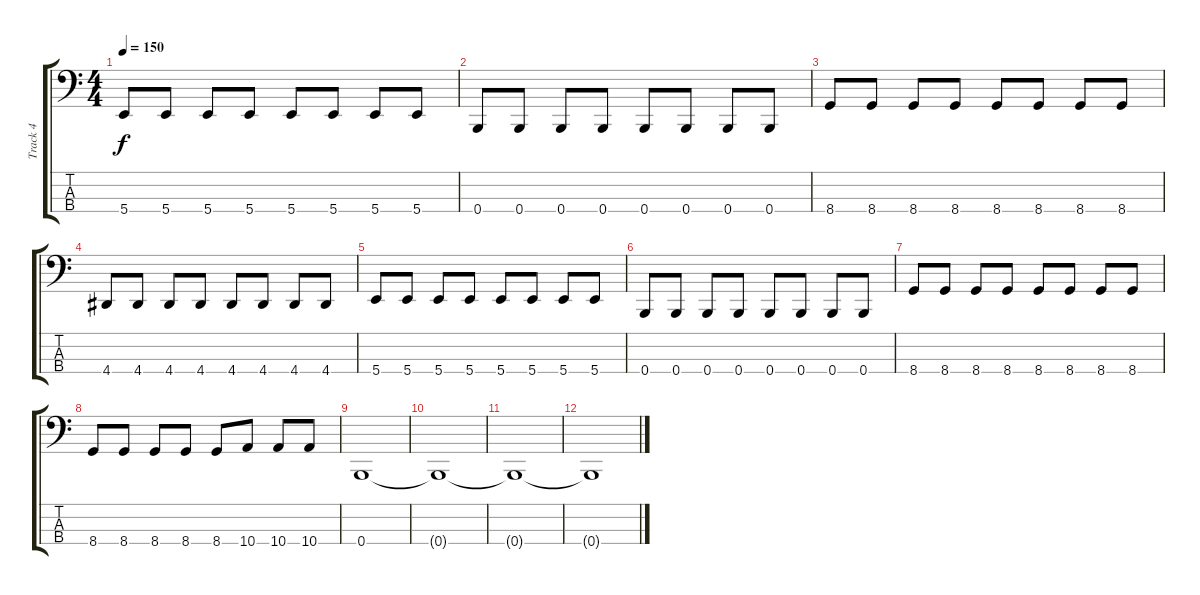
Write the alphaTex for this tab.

\track ("Track 4" "Track 4") {instrument electricbasspick}
\staff {score tabs}
\tuning (E2 B1 Gb1 B0) {hide}
\ts (4 4)
\tempo 150
\clef f4
\ks c
5.4.8{dy f} 5.4.8 5.4.8 5.4.8 5.4.8 5.4.8 5.4.8 5.4.8 |
0.4.8 0.4.8 0.4.8 0.4.8 0.4.8 0.4.8 0.4.8 0.4.8 |
8.4.8 8.4.8 8.4.8 8.4.8 8.4.8 8.4.8 8.4.8 8.4.8 |
4.4.8 4.4.8 4.4.8 4.4.8 4.4.8 4.4.8 4.4.8 4.4.8 |
5.4.8 5.4.8 5.4.8 5.4.8 5.4.8 5.4.8 5.4.8 5.4.8 |
0.4.8 0.4.8 0.4.8 0.4.8 0.4.8 0.4.8 0.4.8 0.4.8 |
8.4.8 8.4.8 8.4.8 8.4.8 8.4.8 8.4.8 8.4.8 8.4.8 |
8.4.8 8.4.8 8.4.8 8.4.8 8.4.8 10.4.8 10.4.8 10.4.8 |
0.4.1 |
0.4{t}.1 |
0.4{t}.1 |
0.4{t}.1
